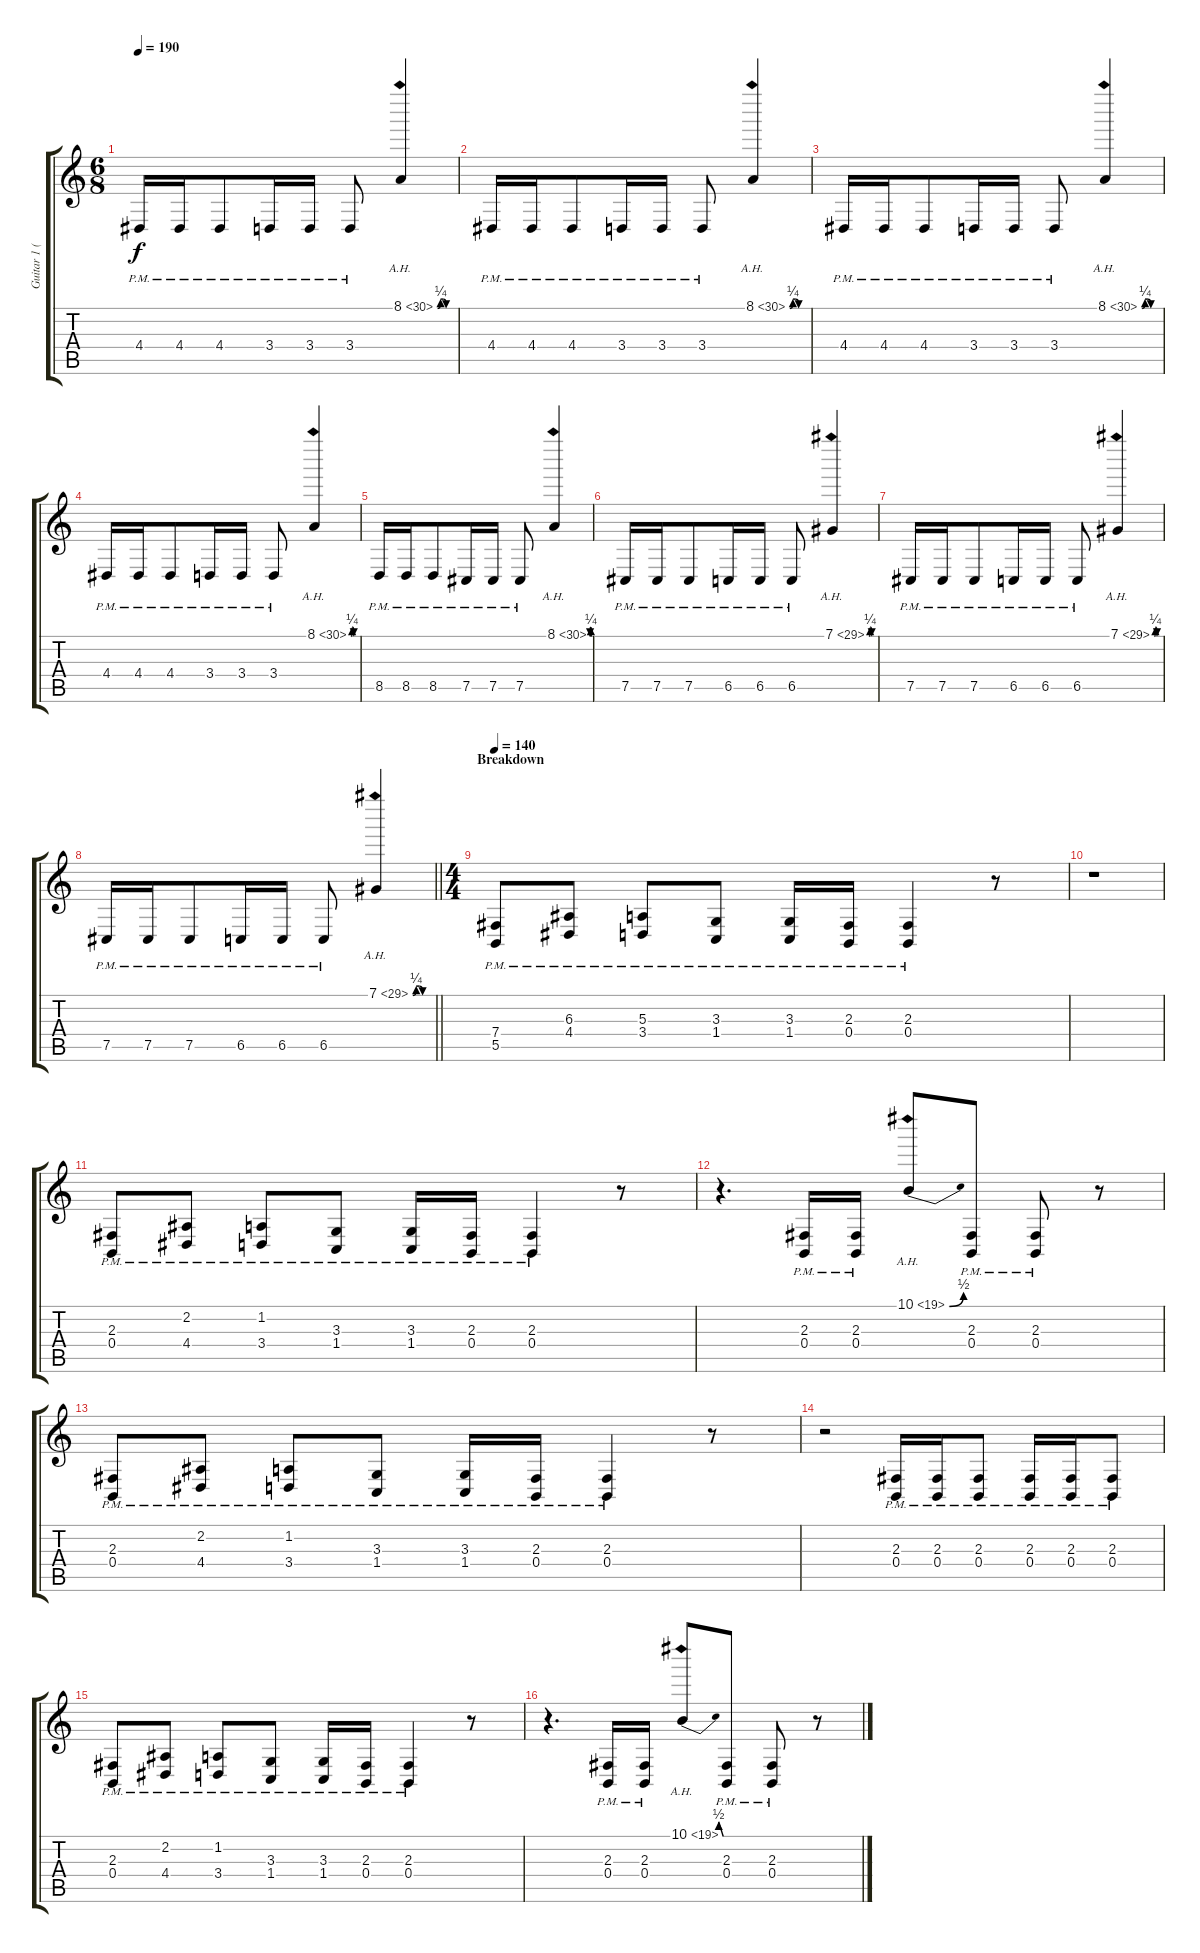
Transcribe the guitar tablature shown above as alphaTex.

\track ("Guitar 1 (Right)" "Guitar 1 (") {solo instrument brightacousticpiano}
\staff {score tabs}
\tuning (Db4 Ab3 E3 B2 Gb2 B1) {hide}
\ts (6 8)
\tempo 190
\clef g2
\ks c
4.4{pm}.16{dy f} 4.4{pm}.16 4.4{pm}.8 3.4{pm}.16 3.4{pm}.16 3.4{pm}.8 8.1{be (custom 0 0 10 1 20 1 30 0 60 0) ah 22}.4 |
4.4{pm}.16 4.4{pm}.16 4.4{pm}.8 3.4{pm}.16 3.4{pm}.16 3.4{pm}.8 8.1{be (custom 0 0 10 1 20 1 30 0 60 0) ah 22}.4 |
4.4{pm}.16 4.4{pm}.16 4.4{pm}.8 3.4{pm}.16 3.4{pm}.16 3.4{pm}.8 8.1{be (custom 0 0 10 1 20 1 30 0 60 0) ah 22}.4 |
4.4{pm}.16 4.4{pm}.16 4.4{pm}.8 3.4{pm}.16 3.4{pm}.16 3.4{pm}.8 8.1{be (custom 0 0 10 1 20 1 30 0 60 0) ah 22}.4 |
8.5{pm}.16 8.5{pm}.16 8.5{pm}.8 7.5{pm}.16 7.5{pm}.16 7.5{pm}.8 8.1{be (custom 0 0 10 1 20 1 30 0 60 0) ah 22}.4 |
7.5{pm}.16 7.5{pm}.16 7.5{pm}.8 6.5{pm}.16 6.5{pm}.16 6.5{pm}.8 7.1{be (custom 0 0 10 1 20 1 30 0 60 0) ah 22}.4 |
7.5{pm}.16 7.5{pm}.16 7.5{pm}.8 6.5{pm}.16 6.5{pm}.16 6.5{pm}.8 7.1{be (custom 0 0 10 1 20 1 30 0 60 0) ah 22}.4 |
\barLineRight lightlight
7.5{pm}.16 7.5{pm}.16 7.5{pm}.8 6.5{pm}.16 6.5{pm}.16 6.5{pm}.8 7.1{be (custom 0 0 10 1 20 1 30 0 60 0) ah 22}.4 |
\ts (4 4)
\section ("" "Breakdown")
\tempo 140
(7.4{pm} 5.5{pm}).8 (6.3{pm} 4.4{pm}).8 (5.3{pm} 3.4{pm}).8 (3.3{pm} 1.4{pm}).8 (3.3{pm} 1.4{pm}).16 (2.3{pm} 0.4{pm}).16 (2.3{pm} 0.4{pm}).4 r.8 |
r.1 |
(2.3{pm} 0.4{pm}).8 (2.2{pm} 4.4{pm}).8 (1.2{pm} 3.4{pm}).8 (3.3{pm} 1.4{pm}).8 (3.3{pm} 1.4{pm}).16 (2.3{pm} 0.4{pm}).16 (2.3{pm} 0.4{pm}).4 r.8 |
r.4{d} (2.3 0.4{pm}).16 (2.3 0.4{pm}).16 10.1{be (bend 0 0 60 2) ah 9}.8 (2.3 0.4{pm}).8 (2.3 0.4{pm}).8 r.8 |
(2.3{pm} 0.4{pm}).8 (2.2{pm} 4.4{pm}).8 (1.2{pm} 3.4{pm}).8 (3.3{pm} 1.4{pm}).8 (3.3{pm} 1.4{pm}).16 (2.3{pm} 0.4{pm}).16 (2.3{pm} 0.4{pm}).4 r.8 |
r.2 (2.3 0.4{pm}).16 (2.3 0.4{pm}).16 (2.3 0.4{pm}).8 (2.3 0.4{pm}).16 (2.3 0.4{pm}).16 (2.3 0.4{pm}).8 |
(2.3{pm} 0.4{pm}).8 (2.2{pm} 4.4{pm}).8 (1.2{pm} 3.4{pm}).8 (3.3{pm} 1.4{pm}).8 (3.3{pm} 1.4{pm}).16 (2.3{pm} 0.4{pm}).16 (2.3{pm} 0.4{pm}).4 r.8 |
r.4{d} (2.3 0.4{pm}).16 (2.3 0.4{pm}).16 10.1{be (bend 0 0 60 2) ah 9}.8 (2.3 0.4{pm}).8 (2.3 0.4{pm}).8 r.8
